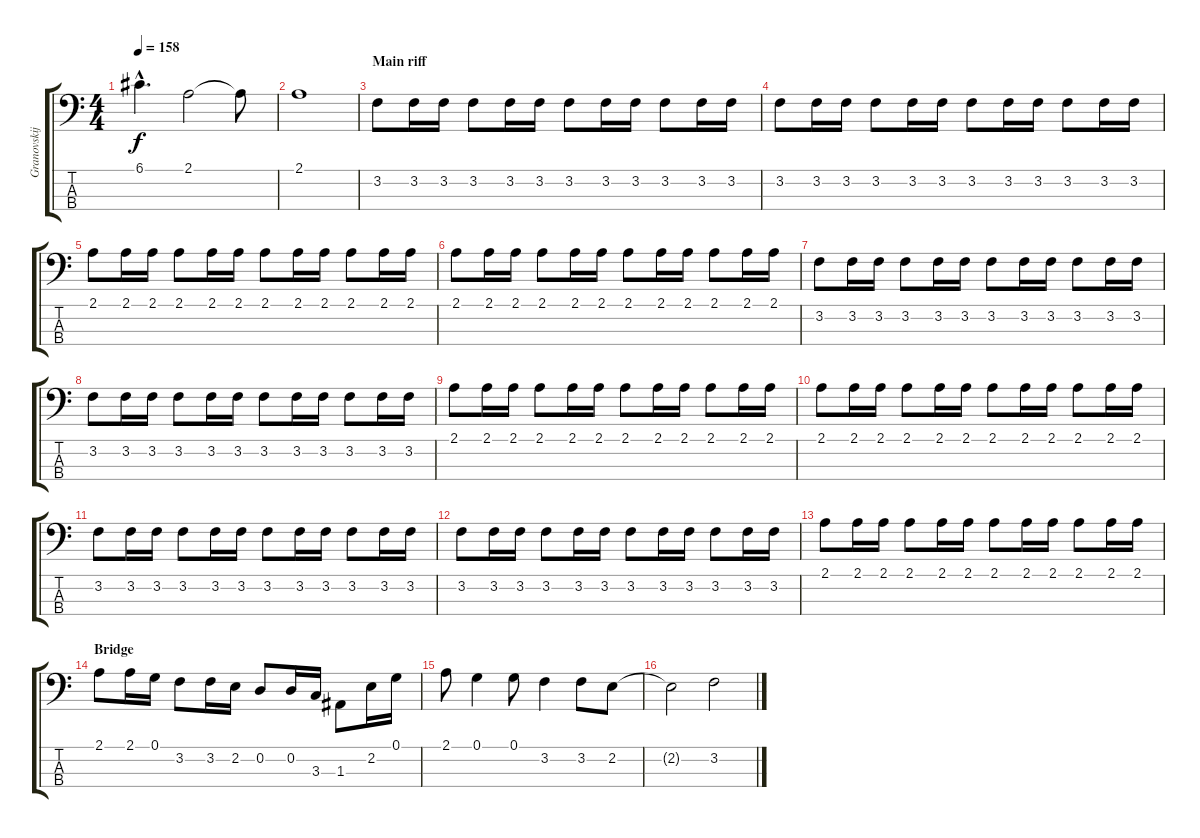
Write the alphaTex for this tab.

\track ("Granovskij" "Granovskij") {instrument electricbasspick}
\staff {score tabs}
\tuning (G2 D2 A1 E1) {hide}
\ts (4 4)
\tempo 158
\clef f4
\ks c
6.1{hac}.4{d dy f} 2.1.2 2.1{t}.8 |
2.1.1 |
\section ("" "Main riff")
3.2.8 3.2.16 3.2.16 3.2.8 3.2.16 3.2.16 3.2.8 3.2.16 3.2.16 3.2.8 3.2.16 3.2.16 |
3.2.8 3.2.16 3.2.16 3.2.8 3.2.16 3.2.16 3.2.8 3.2.16 3.2.16 3.2.8 3.2.16 3.2.16 |
2.1.8 2.1.16 2.1.16 2.1.8 2.1.16 2.1.16 2.1.8 2.1.16 2.1.16 2.1.8 2.1.16 2.1.16 |
2.1.8 2.1.16 2.1.16 2.1.8 2.1.16 2.1.16 2.1.8 2.1.16 2.1.16 2.1.8 2.1.16 2.1.16 |
3.2.8 3.2.16 3.2.16 3.2.8 3.2.16 3.2.16 3.2.8 3.2.16 3.2.16 3.2.8 3.2.16 3.2.16 |
3.2.8 3.2.16 3.2.16 3.2.8 3.2.16 3.2.16 3.2.8 3.2.16 3.2.16 3.2.8 3.2.16 3.2.16 |
2.1.8 2.1.16 2.1.16 2.1.8 2.1.16 2.1.16 2.1.8 2.1.16 2.1.16 2.1.8 2.1.16 2.1.16 |
2.1.8 2.1.16 2.1.16 2.1.8 2.1.16 2.1.16 2.1.8 2.1.16 2.1.16 2.1.8 2.1.16 2.1.16 |
3.2.8 3.2.16 3.2.16 3.2.8 3.2.16 3.2.16 3.2.8 3.2.16 3.2.16 3.2.8 3.2.16 3.2.16 |
3.2.8 3.2.16 3.2.16 3.2.8 3.2.16 3.2.16 3.2.8 3.2.16 3.2.16 3.2.8 3.2.16 3.2.16 |
2.1.8 2.1.16 2.1.16 2.1.8 2.1.16 2.1.16 2.1.8 2.1.16 2.1.16 2.1.8 2.1.16 2.1.16 |
\section ("" "Bridge")
2.1.8 2.1.16 0.1.16 3.2.8 3.2.16 2.2.16 0.2.8 0.2.16 3.3.16 1.3.8 2.2.16 0.1.16 |
2.1.8 0.1.4 0.1.8 3.2.4 3.2.8 2.2.8 |
2.2{t}.2 3.2.2
